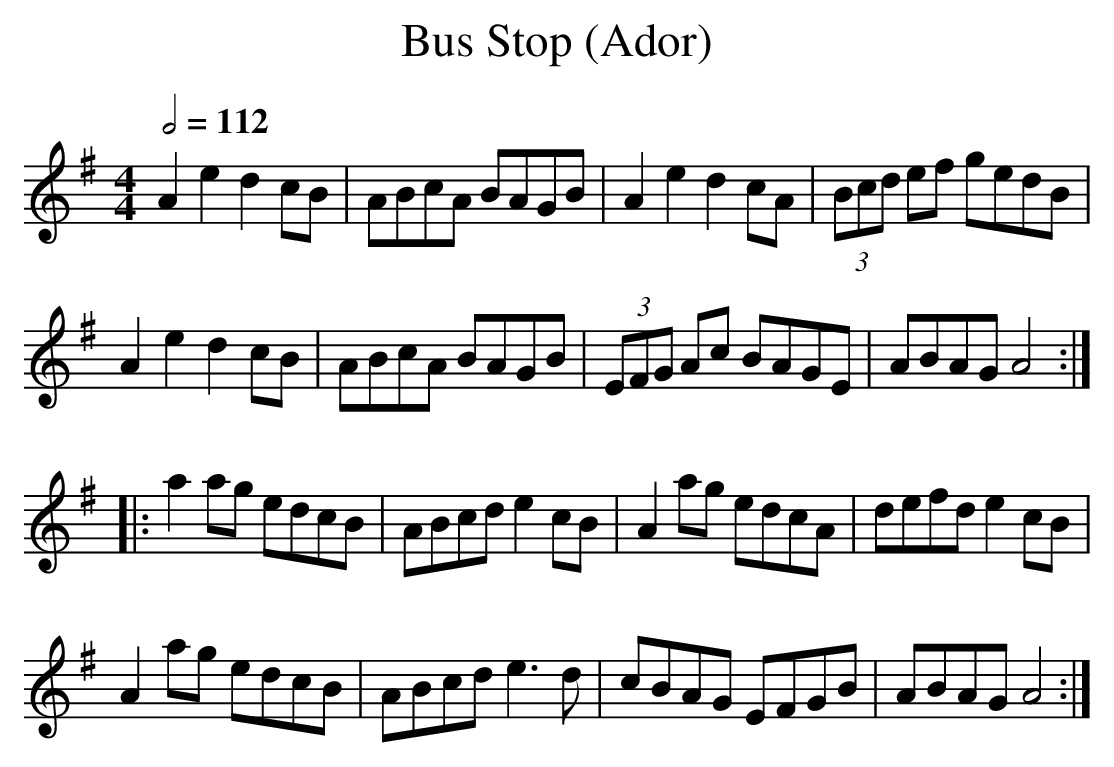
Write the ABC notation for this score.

X:1
T:Bus Stop (Ador)
Q:1/2=112
M:4/4
L:1/8
K:Ador
A2e2 d2cB|ABcA BAGB|A2e2 d2cA|(3Bcd ef gedB|
A2e2 d2cB|ABcA BAGB|(3EFG Ac BAGE|ABAG A4:|
|:a2ag edcB|ABcd e2cB|A2ag edcA|defd e2cB|
A2ag edcB|ABcd e3d|cBAG EFGB|ABAG A4:|
